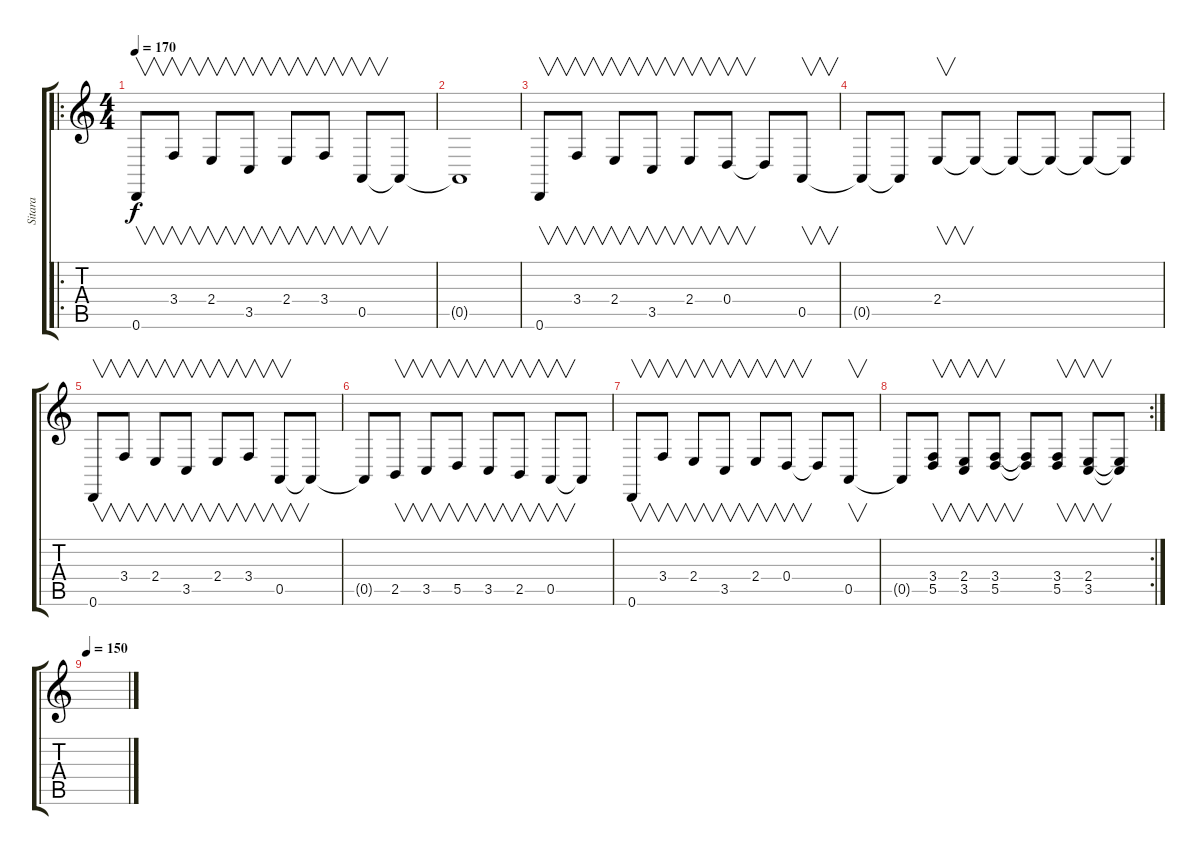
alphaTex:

\track ("Sitara" "Sitara") {instrument sitar}
\staff {score tabs}
\tuning (E4 B3 G3 D3 A2 D2) {hide}
\ro
\ts (4 4)
\tempo 170
\clef g2
\ks c
0.6.8{v dy f} 3.4.8{v} 2.4.8{v} 3.5.8{v} 2.4.8{v} 3.4.8{v} 0.5.8{v} 0.5{t}.8 |
0.5{t}.1 |
0.6.8{v} 3.4.8{v} 2.4.8{v} 3.5.8{v} 2.4.8{v} 0.4.8{v} 0.4{t}.8 0.5.8{v} |
0.5{t}.8 0.5{t}.8 2.4.8{v} 2.4{t}.8 2.4{t}.8 2.4{t}.8 2.4{t}.8 2.4{t}.8 |
0.6.8{v} 3.4.8{v} 2.4.8{v} 3.5.8{v} 2.4.8{v} 3.4.8{v} 0.5.8{v} 0.5{t}.8 |
0.5{t}.8 2.5.8{v} 3.5.8{v} 5.5.8{v} 3.5.8{v} 2.5.8{v} 0.5.8{v} 0.5{t}.8 |
0.6.8{v} 3.4.8{v} 2.4.8{v} 3.5.8{v} 2.4.8{v} 0.4.8{v} 0.4{t}.8 0.5.8{v} |
\rc 2
0.5{t}.8 (3.4 5.5).8{v} (2.4 3.5).8{v} (3.4 5.5).8{v} (3.4{t} 5.5{t}).8 (3.4 5.5).8{v} (2.4 3.5).8{v} (2.4{t} 3.5{t}).8 |
\tempo 150
